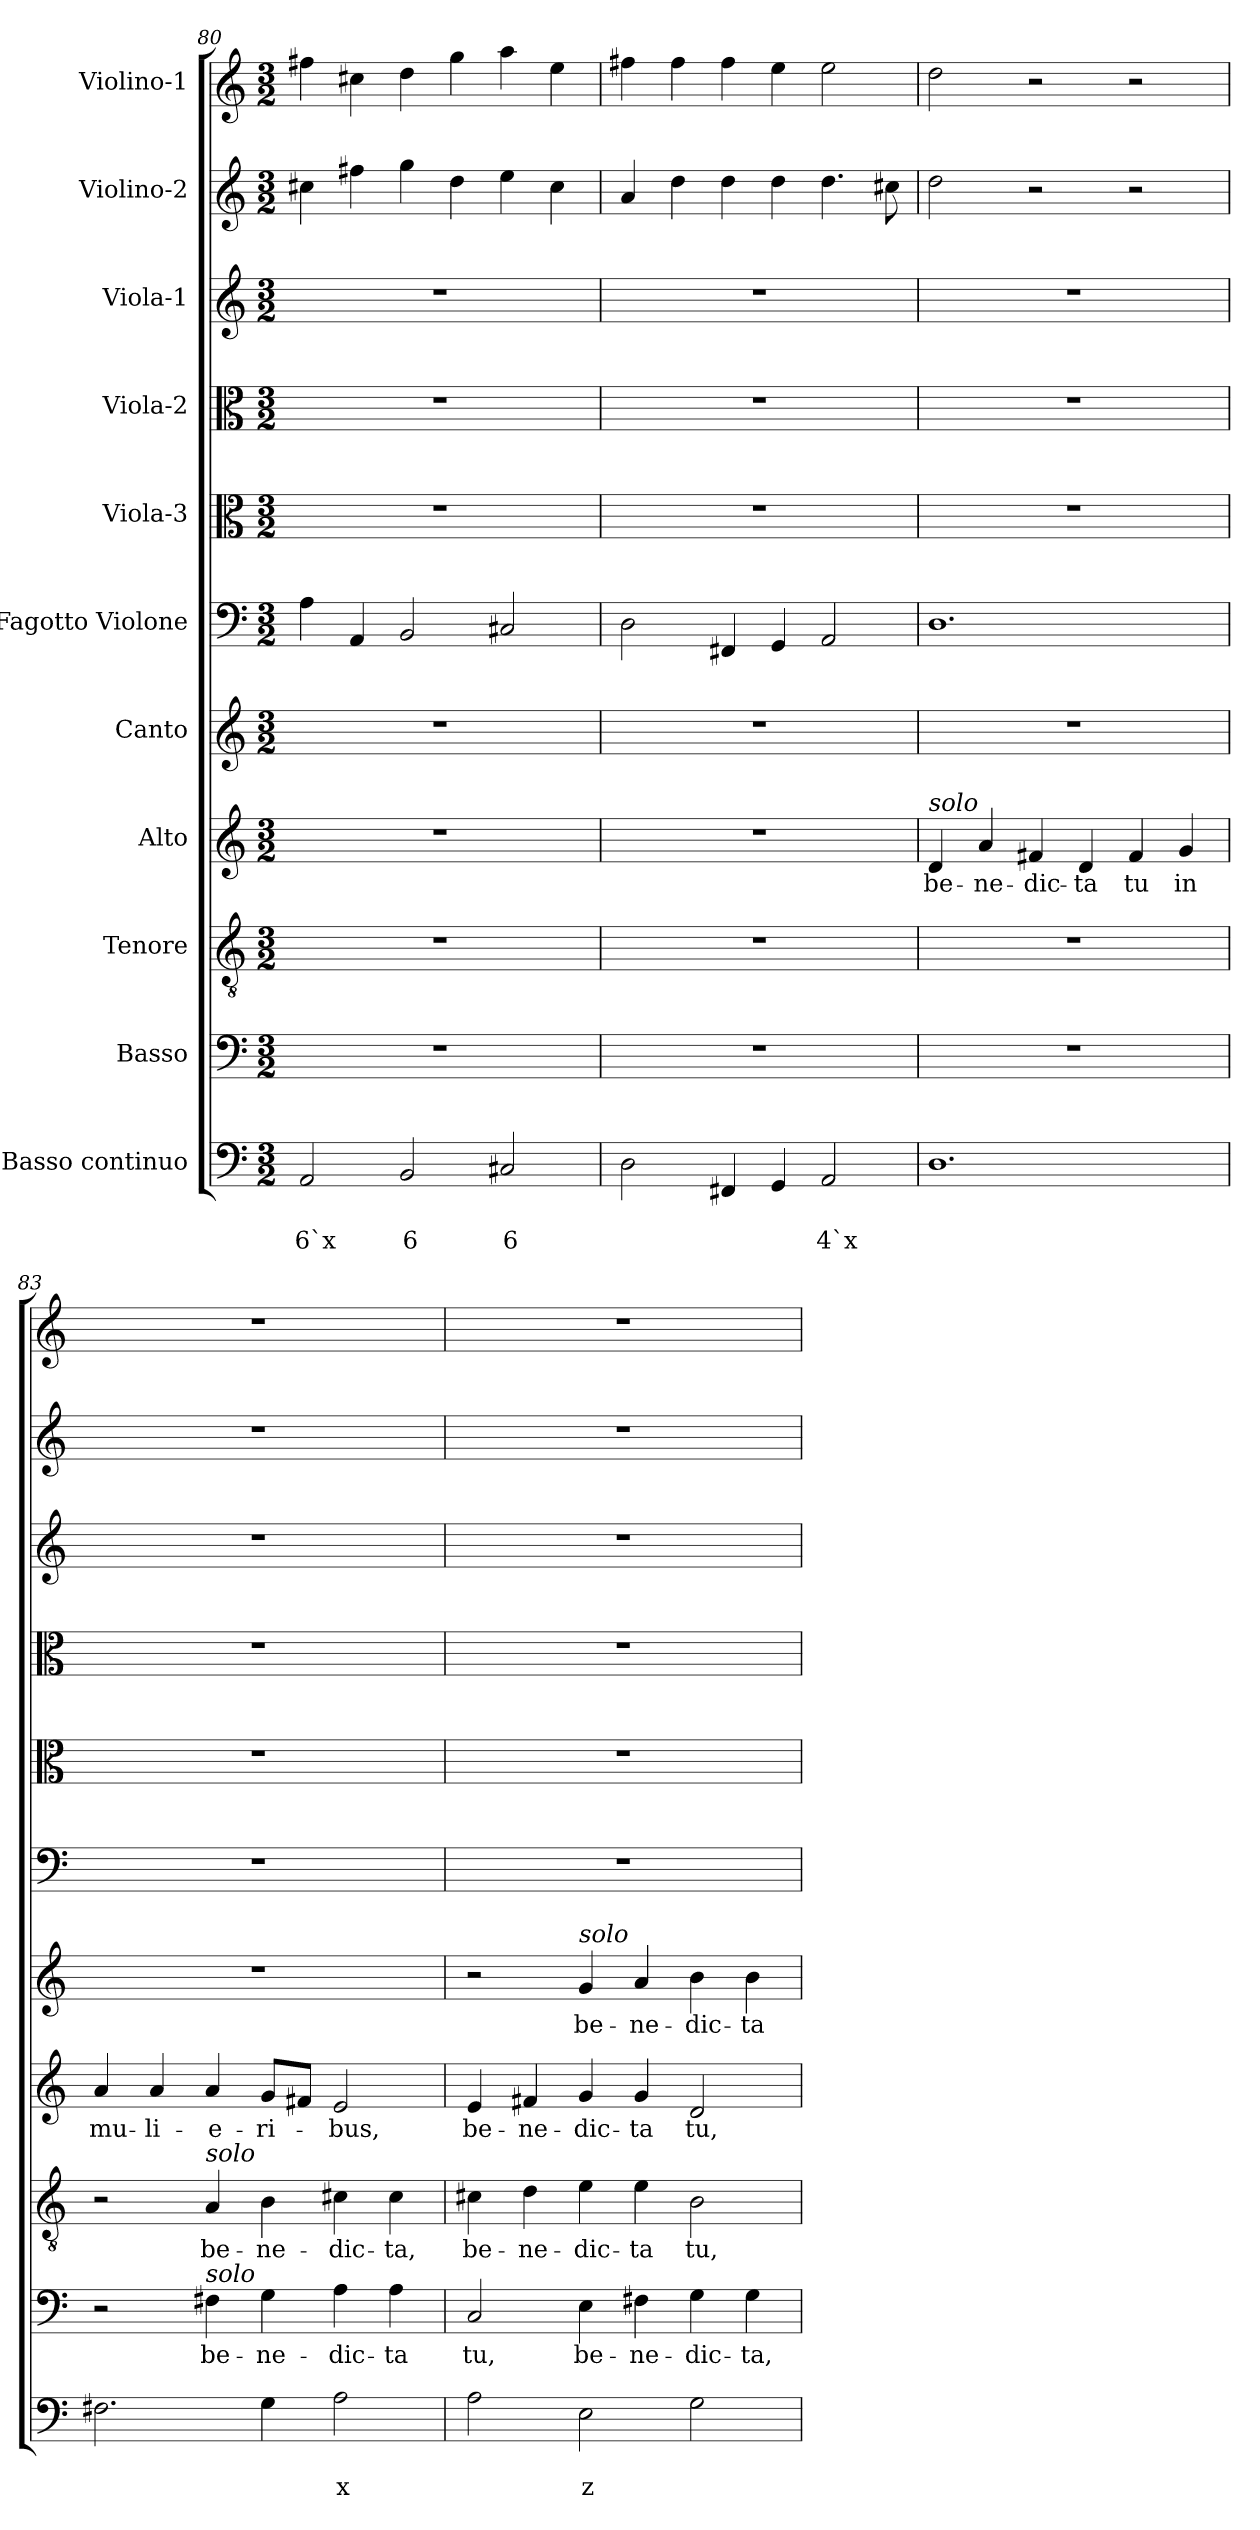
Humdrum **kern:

**kern	**text	**text	**kern	**text	**kern	**text	**kern	**text	**kern	**text	**kern	**kern	**kern	**kern	**kern	**kern
*part11	*part11	*part11	*part10	*part10	*part9	*part9	*part8	*part8	*part7	*part7	*part6	*part5	*part4	*part3	*part2	*part1
*staff11	*staff11	*staff11	*staff10	*staff10	*staff9	*staff9	*staff8	*staff8	*staff7	*staff7	*staff6	*staff5	*staff4	*staff3	*staff2	*staff1
*I"Basso continuo	*	*	*I"Basso	*	*I"Tenore	*	*I"Alto	*	*I"Canto	*	*I"Fagotto Violone	*I"Viola-3	*I"Viola-2	*I"Viola-1	*I"Violino-2	*I"Violino-1
*clefF4	*	*	*clefF4	*	*clefGv2	*	*clefG2	*	*clefG2	*	*clefF4	*clefC3	*clefC3	*clefG2	*clefG2	*clefG2
*k[]	*	*	*k[]	*	*k[]	*	*k[]	*	*k[]	*	*k[]	*k[]	*k[]	*k[]	*k[]	*k[]
*C:	*	*	*C:	*	*C:	*	*C:	*	*C:	*	*C:	*C:	*C:	*C:	*C:	*C:
*M3/2	*	*	*M3/2	*	*M3/2	*	*M3/2	*	*M3/2	*	*M3/2	*M3/2	*M3/2	*M3/2	*M3/2	*M3/2
=80	=80	=80	=80	=80	=80	=80	=80	=80	=80	=80	=80	=80	=80	=80	=80	=80
!	!	!LO:LY:b	!	!	!	!	!	!	!	!	!	!	!	!	!	!
2AA/	.	6`x	1.r	.	1.r	.	1.r	.	1.r	.	4A\	1.r	1.r	1.r	4cc#X\	4ff#X\
.	.	.	.	.	.	.	.	.	.	.	4AA/	.	.	.	4ff#X\	4cc#X\
!	!	!LO:LY:b	!	!	!	!	!	!	!	!	!	!	!	!	!	!
2BB/	.	6	.	.	.	.	.	.	.	.	2BB/	.	.	.	4gg\	4dd\
.	.	.	.	.	.	.	.	.	.	.	.	.	.	.	4dd\	4gg\
!	!	!LO:LY:b	!	!	!	!	!	!	!	!	!	!	!	!	!	!
2C#X/	.	6	.	.	.	.	.	.	.	.	2C#X/	.	.	.	4ee\	4aa\
.	.	.	.	.	.	.	.	.	.	.	.	.	.	.	4cc#\	4ee\
=81	=81	=81	=81	=81	=81	=81	=81	=81	=81	=81	=81	=81	=81	=81	=81	=81
2D\	.	.	1.r	.	1.r	.	1.r	.	1.r	.	2D\	1.r	1.r	1.r	4a/	4ff#X\
.	.	.	.	.	.	.	.	.	.	.	.	.	.	.	4dd\	4ff#\
4FF#X/	.	.	.	.	.	.	.	.	.	.	4FF#X/	.	.	.	4dd\	4ff#\
4GG/	.	.	.	.	.	.	.	.	.	.	4GG/	.	.	.	4dd\	4ee\
!	!	!LO:LY:b	!	!	!	!	!	!	!	!	!	!	!	!	!	!
2AA/	.	4`x	.	.	.	.	.	.	.	.	2AA/	.	.	.	4.dd\	2ee\
.	.	.	.	.	.	.	.	.	.	.	.	.	.	.	8cc#X\	.
=82	=82	=82	=82	=82	=82	=82	=82	=82	=82	=82	=82	=82	=82	=82	=82	=82
!	!	!	!	!	!	!	!LO:TX:a:i:t=solo	!	!	!	!	!	!	!	!	!
!	!	!	!	!	!	!	!	!LO:LY:b	!	!	!	!	!	!	!	!
1.D	.	.	1.r	.	1.r	.	4d/	be-	1.r	.	1.D	1.r	1.r	1.r	2dd\	2dd\
!	!	!	!	!	!	!	!	!LO:LY:b	!	!	!	!	!	!	!	!
.	.	.	.	.	.	.	4a/	-ne-	.	.	.	.	.	.	.	.
!	!	!	!	!	!	!	!	!LO:LY:b	!	!	!	!	!	!	!	!
.	.	.	.	.	.	.	4f#X/	-dic-	.	.	.	.	.	.	2r	2r
!	!	!	!	!	!	!	!	!LO:LY:b	!	!	!	!	!	!	!	!
.	.	.	.	.	.	.	4d/	-ta	.	.	.	.	.	.	.	.
!	!	!	!	!	!	!	!	!LO:LY:b	!	!	!	!	!	!	!	!
.	.	.	.	.	.	.	4f#/	tu	.	.	.	.	.	.	2r	2r
!	!	!	!	!	!	!	!	!LO:LY:b	!	!	!	!	!	!	!	!
.	.	.	.	.	.	.	4g/	in	.	.	.	.	.	.	.	.
!!LO:PB:g=z
=83	=83	=83	=83	=83	=83	=83	=83	=83	=83	=83	=83	=83	=83	=83	=83	=83
!	!	!	!	!	!	!	!	!LO:LY:b	!	!	!	!	!	!	!	!
2.F#X\	.	.	2r	.	2r	.	4a/	mu-	1.r	.	1.r	1.r	1.r	1.r	1.r	1.r
!	!	!	!	!	!	!	!	!LO:LY:b	!	!	!	!	!	!	!	!
.	.	.	.	.	.	.	4a/	-li-	.	.	.	.	.	.	.	.
!	!	!	!	!	!LO:TX:a:i:t=solo	!	!	!	!	!	!	!	!	!	!	!
!	!	!	!LO:TX:a:i:t=solo	!	!	!	!	!	!	!	!	!	!	!	!	!
!	!	!	!	!LO:LY:b	!	!LO:LY:b	!	!LO:LY:b	!	!	!	!	!	!	!	!
.	.	.	4F#X\	be-	4A/	be-	4a/	-e-	.	.	.	.	.	.	.	.
!	!	!	!	!LO:LY:b	!	!LO:LY:b	!	!LO:LY:b	!	!	!	!	!	!	!	!
4G\	.	.	4G\	-ne-	4B\	-ne-	8g/L	-ri-	.	.	.	.	.	.	.	.
.	.	.	.	.	.	.	8f#X/J	.	.	.	.	.	.	.	.	.
!	!	!LO:LY:b	!	!LO:LY:b	!	!LO:LY:b	!	!LO:LY:b	!	!	!	!	!	!	!	!
2A\	.	x	4A\	-dic-	4c#X\	-dic-	2e/	-bus,	.	.	.	.	.	.	.	.
!	!	!	!	!LO:LY:b	!	!LO:LY:b	!	!	!	!	!	!	!	!	!	!
.	.	.	4A\	-ta	4c#\	-ta,	.	.	.	.	.	.	.	.	.	.
=84	=84	=84	=84	=84	=84	=84	=84	=84	=84	=84	=84	=84	=84	=84	=84	=84
!	!	!	!	!LO:LY:b	!	!LO:LY:b	!	!LO:LY:b	!	!	!	!	!	!	!	!
2A\	.	.	2C/	tu,	4c#X\	be-	4e/	be-	2r	.	1.r	1.r	1.r	1.r	1.r	1.r
!	!	!	!	!	!	!LO:LY:b	!	!LO:LY:b	!	!	!	!	!	!	!	!
.	.	.	.	.	4d\	-ne-	4f#X/	-ne-	.	.	.	.	.	.	.	.
!	!	!	!	!	!	!	!	!	!LO:TX:a:i:t=solo	!	!	!	!	!	!	!
!	!	!LO:LY:b	!	!LO:LY:b	!	!LO:LY:b	!	!LO:LY:b	!	!LO:LY:b	!	!	!	!	!	!
2E\	.	z	4E\	be-	4e\	-dic-	4g/	-dic-	4g/	be-	.	.	.	.	.	.
!	!	!	!	!LO:LY:b	!	!LO:LY:b	!	!LO:LY:b	!	!LO:LY:b	!	!	!	!	!	!
.	.	.	4F#X\	-ne-	4e\	-ta	4g/	-ta	4a/	-ne-	.	.	.	.	.	.
!	!	!	!	!LO:LY:b	!	!LO:LY:b	!	!LO:LY:b	!	!LO:LY:b	!	!	!	!	!	!
2G\	.	.	4G\	-dic-	2B\	tu,	2d/	tu,	4b\	-dic-	.	.	.	.	.	.
!	!	!	!	!LO:LY:b	!	!	!	!	!	!LO:LY:b	!	!	!	!	!	!
.	.	.	4G\	-ta,	.	.	.	.	4b\	-ta	.	.	.	.	.	.
=	=	=	=	=	=	=	=	=	=	=	=	=	=	=	=	=
*-	*-	*-	*-	*-	*-	*-	*-	*-	*-	*-	*-	*-	*-	*-	*-	*-
